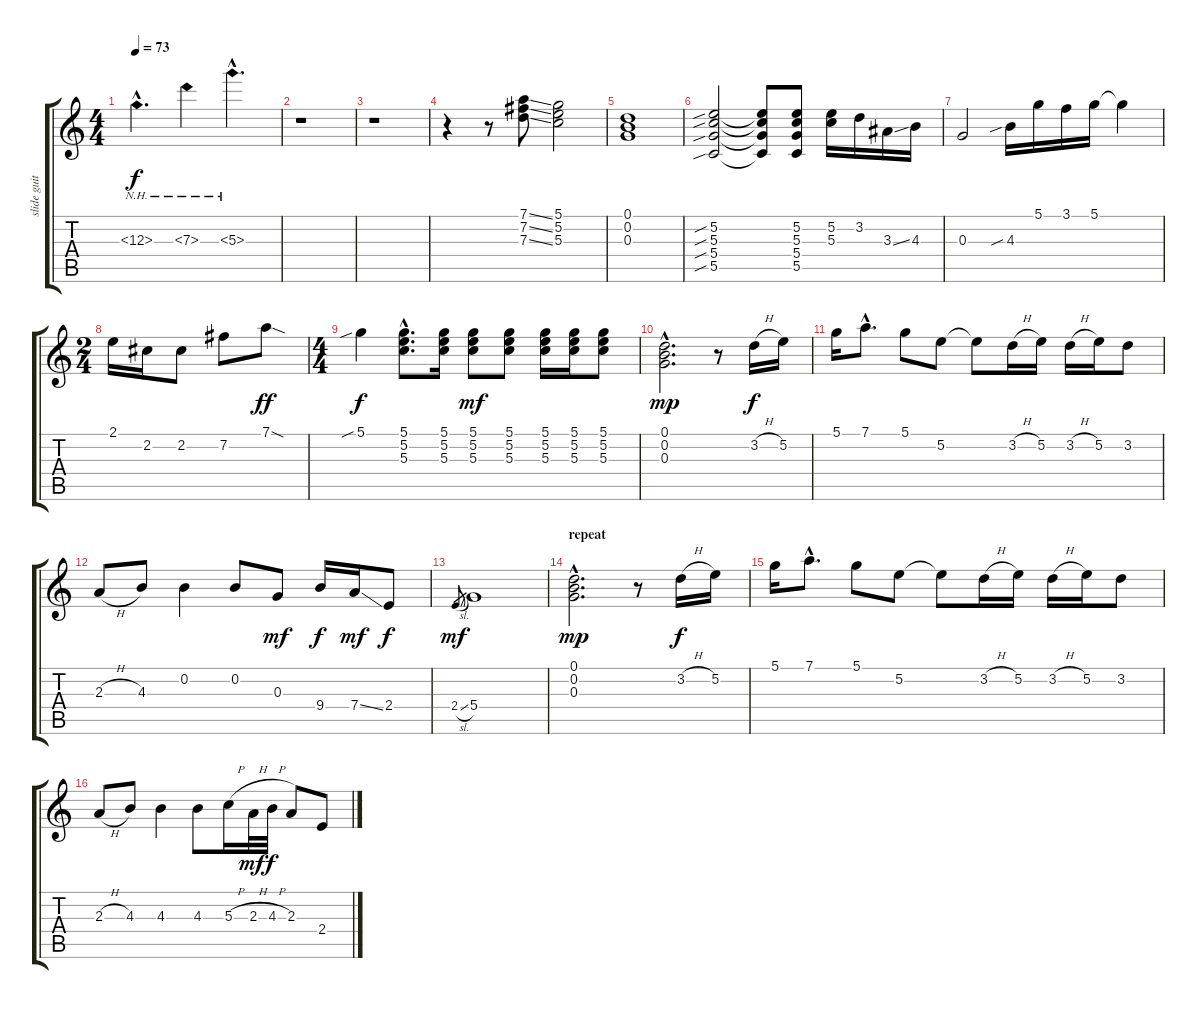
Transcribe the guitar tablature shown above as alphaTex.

\track ("slide guitar Open G" "slide guit") {instrument electricguitarjazz}
\staff {score tabs}
\tuning (D4 B3 G3 D3 G2 D2) {hide}
\ts (4 4)
\tempo 73
\clef g2
\ks c
12.3{nh hac}.4{d dy f} 7.3{nh}.4 5.3{nh hac}.4{d} |
r.1 |
r.1 |
r.4 r.8 (7.1{ss} 7.2{ss} 7.3{ss}).8 (5.1 5.2 5.3).2 |
(0.1 0.2 0.3).1 |
(5.2{sib} 5.3{sib} 5.4{sib} 5.5{sib}).2 (5.2{t} 5.3{t} 5.4{t} 5.5{t}).8 (5.2 5.3 5.4 5.5).8 (5.2 5.3).16 3.2.16 3.3{ss}.16 4.3.16 |
0.3.2 4.3{sib}.16 5.1.16 3.1.16 5.1.16 5.1{t}.4 |
\ts (2 4)
2.1.16 2.2.16 2.2.8 7.2.8 7.1{sod}.8{dy ff} |
\ts (4 4)
5.1{sib}.4{dy f} (5.1{hac} 5.2{hac} 5.3{hac}).8{d} (5.1 5.2 5.3).16 (5.1 5.2 5.3).8{dy mf} (5.1 5.2 5.3).8 (5.1 5.2 5.3).16 (5.1 5.2 5.3).16 (5.1 5.2 5.3).8 |
(0.1{hac} 0.2{hac} 0.3{hac}).2{d dy mp} r.8 3.2{h}.16{dy f} 5.2.16 |
5.1.16 7.1{hac}.8{d} 5.1.8 5.2.8 5.2{t}.8 3.2{h}.16 5.2.16 3.2{h}.16 5.2.16 3.2.8 |
2.3{h}.8 4.3.8 0.2.4 0.2.8 0.3.8{dy mf} 9.4.16{dy f} 7.4{ss}.16{dy mf} 2.4.8{dy f} |
2.4{sl}.8{gr dy mf} 5.4.1 |
\section ("" "repeat")
(0.1{hac} 0.2{hac} 0.3{hac}).2{d dy mp} r.8 3.2{h}.16{dy f} 5.2.16 |
5.1.16 7.1{hac}.8{d} 5.1.8 5.2.8 5.2{t}.8 3.2{h}.16 5.2.16 3.2{h}.16 5.2.16 3.2.8 |
2.3{h}.8 4.3.8 4.3.4 4.3.8 5.3{h}.16 2.3{h}.32{dy mf} 4.3{h}.32{dy f} 2.3.8 2.4{ss}.8
